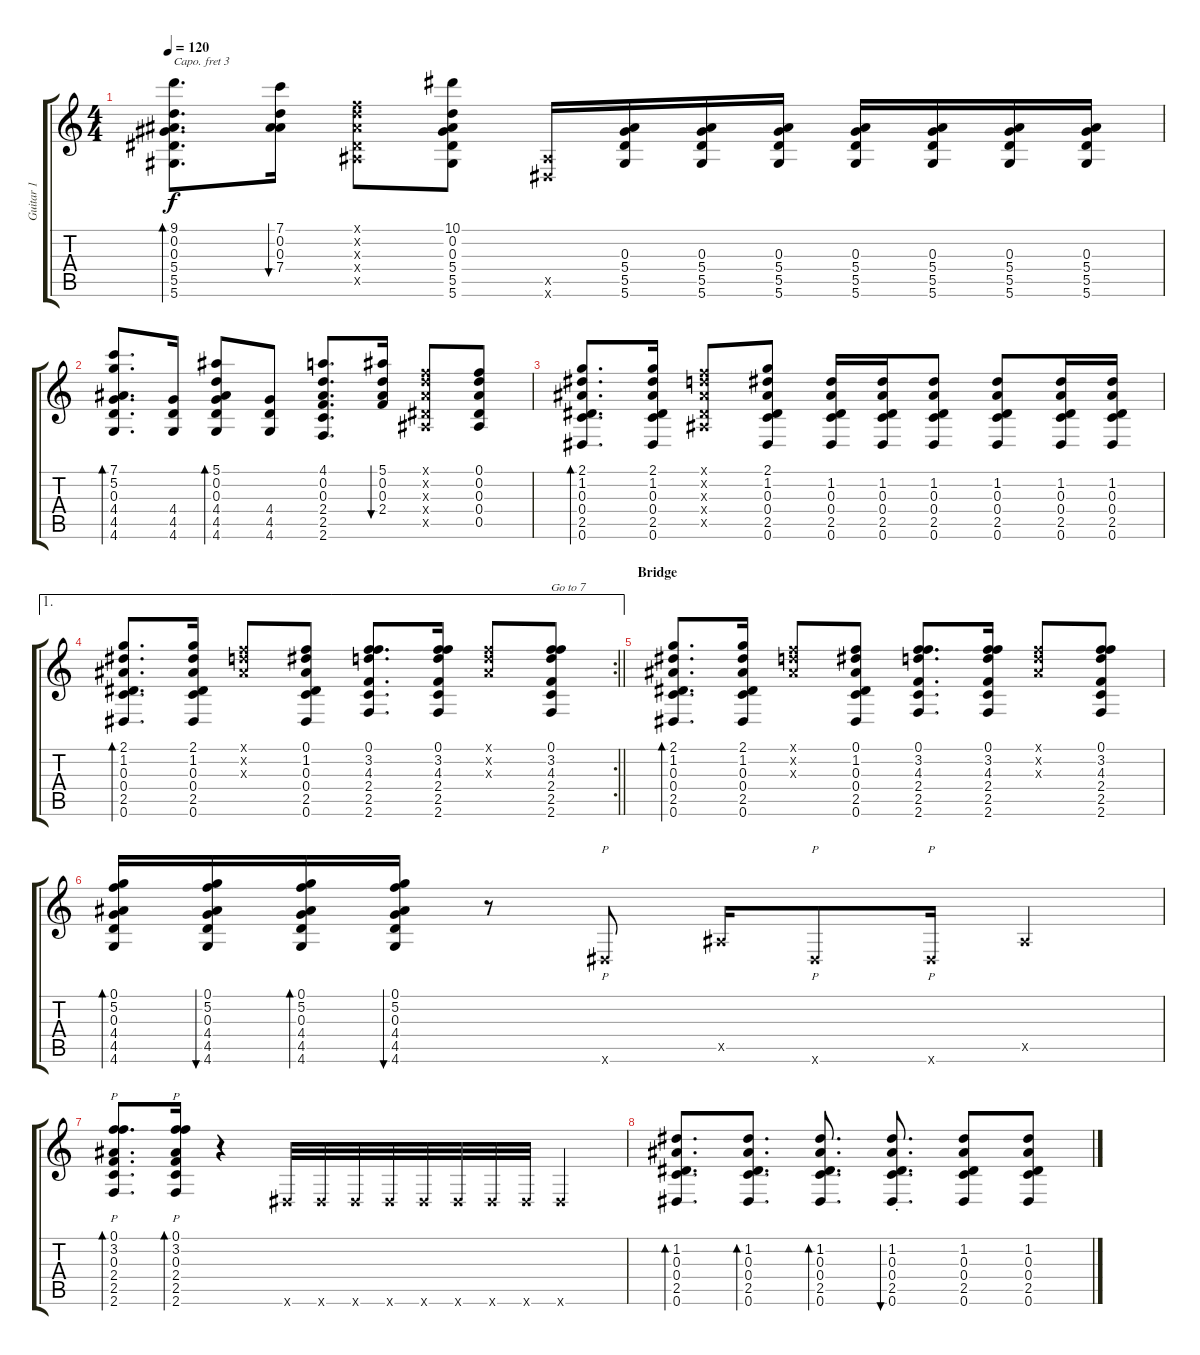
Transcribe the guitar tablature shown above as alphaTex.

\track ("Guitar 1" "Guitar 1") {instrument acousticguitarsteel}
\staff {score tabs}
\capo 3
\tuning (D4 B3 G3 C3 G2 C2) {hide}
\ts (4 4)
\tempo 120
\clef g2
\ks c
(9.1 0.2 0.3 5.4 5.5 5.6).8{d bd 30 dy f} (7.1 0.2 0.3 7.4).16{bu 30} (0.1{x} 0.2{x} 0.3{x} 0.4{x} 0.5{x}).8 (10.1 0.2 0.3 5.4 5.5 5.6).8 (0.5{x} 0.6{x}).16 (0.3 5.4 5.5 5.6).16 (0.3 5.4 5.5 5.6).16 (0.3 5.4 5.5 5.6).16 (0.3 5.4 5.5 5.6).16 (0.3 5.4 5.5 5.6).16 (0.3 5.4 5.5 5.6).16 (0.3 5.4 5.5 5.6).16 |
(7.1 5.2 0.3 4.4 4.5 4.6).8{d bd 30} (4.4 4.5 4.6).16 (5.1 0.2 0.3 4.4 4.5 4.6).8{bd 30} (4.4 4.5 4.6).8 (4.1 0.2 0.3 2.4 2.5 2.6).8{d} (5.1 0.2 0.3 2.4).16{bu 30} (0.1{x} 0.2{x} 0.3{x} 0.4{x} 0.5{x}).8 (0.1 0.2 0.3 0.4 0.5).8 |
(2.1 1.2 0.3 0.4 2.5 0.6).8{d bd 60} (2.1 1.2 0.3 0.4 2.5 0.6).16 (0.1{x} 0.2{x} 0.3{x} 0.4{x} 0.5{x}).8 (2.1 1.2 0.3 0.4 2.5 0.6).8 (1.2 0.3 0.4 2.5 0.6).16 (1.2 0.3 0.4 2.5 0.6).16 (1.2 0.3 0.4 2.5 0.6).8 (1.2 0.3 0.4 2.5 0.6).8 (1.2 0.3 0.4 2.5 0.6).16 (1.2 0.3 0.4 2.5 0.6).16 |
\ae 1
\rc 2
\barLineRight lightlight
(2.1 1.2 0.3 0.4 2.5 0.6).8{d bd 60} (2.1 1.2 0.3 0.4 2.5 0.6).16 (0.1{x} 0.2{x} 0.3{x}).8 (0.1 1.2 0.3 0.4 2.5 0.6).8 (0.1 3.2 4.3 2.4 2.5 2.6).8{d} (0.1 3.2 4.3 2.4 2.5 2.6).16 (0.1{x} 0.2{x} 0.3{x}).8 (0.1 3.2 4.3 2.4 2.5 2.6).8{txt "Go to 7"} |
\section ("" "Bridge")
(2.1 1.2 0.3 0.4 2.5 0.6).8{d bd 60} (2.1 1.2 0.3 0.4 2.5 0.6).16 (0.1{x} 0.2{x} 0.3{x}).8 (0.1 1.2 0.3 0.4 2.5 0.6).8 (0.1 3.2 4.3 2.4 2.5 2.6).8{d} (0.1 3.2 4.3 2.4 2.5 2.6).16 (0.1{x} 0.2{x} 0.3{x}).8 (0.1 3.2 4.3 2.4 2.5 2.6).8 |
(0.1 5.2 0.3 4.4 4.5 4.6).16{bd 30} (0.1 5.2 0.3 4.4 4.5 4.6).16{bu 30} (0.1 5.2 0.3 4.4 4.5 4.6).16{bd 30} (0.1 5.2 0.3 4.4 4.5 4.6).16{bu 30} r.8 0.6{x}.8{p} 0.5{x}.16 0.6{x}.8{p} 0.6{x}.16{p} 0.5{x}.4 |
(0.1 3.2 0.3 2.4 2.5 2.6).8{p d bd 60} (0.1 3.2 0.3 2.4 2.5 2.6).16{p bd 30} r.4 0.6{x}.32 0.6{x}.32 0.6{x}.32 0.6{x}.32 0.6{x}.32 0.6{x}.32 0.6{x}.32 0.6{x}.32 0.6{x}.4 |
(1.2 0.3 0.4 2.5 0.6).8{d bd 30} (1.2 0.3 0.4 2.5 0.6).8{d bd 30} (1.2 0.3 0.4 2.5 0.6).8{d bd 30} (1.2 0.3 0.4{st} 2.5 0.6).8{d bu 30} (1.2 0.3 0.4 2.5 0.6).8 (1.2 0.3 0.4 2.5 0.6).8
